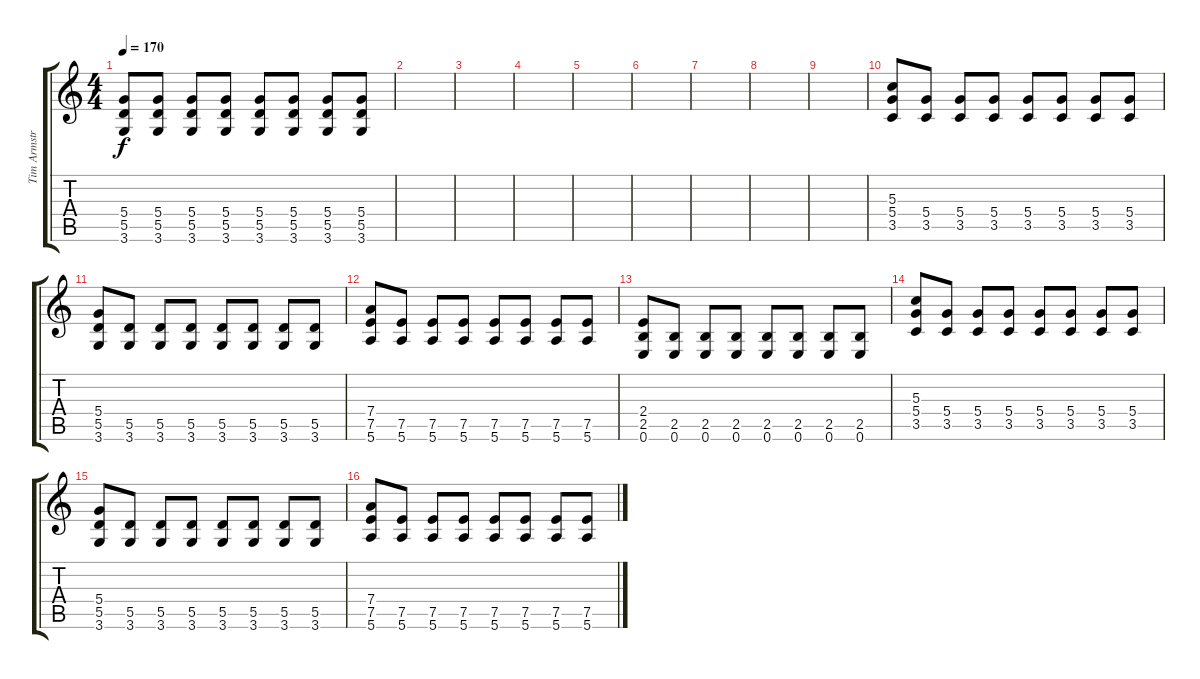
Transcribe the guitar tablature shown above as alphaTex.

\track ("Tim Armstrong" "Tim Armstr") {instrument distortionguitar}
\staff {score tabs}
\tuning (E4 B3 G3 D3 A2 E2) {hide}
\ts (4 4)
\tempo 170
\clef g2
\ks c
(5.4 5.5 3.6).8{dy f} (5.4 5.5 3.6).8 (5.4 5.5 3.6).8 (5.4 5.5 3.6).8 (5.4 5.5 3.6).8 (5.4 5.5 3.6).8 (5.4 5.5 3.6).8 (5.4 5.5 3.6).8 |
|
|
|
|
|
|
|
|
(5.3 5.4 3.5).8{volume 13} (5.4 3.5).8 (5.4 3.5).8 (5.4 3.5).8 (5.4 3.5).8 (5.4 3.5).8 (5.4 3.5).8 (5.4 3.5).8 |
(5.4 5.5 3.6).8 (5.5 3.6).8 (5.5 3.6).8 (5.5 3.6).8 (5.5 3.6).8 (5.5 3.6).8 (5.5 3.6).8 (5.5 3.6).8 |
(7.4 7.5 5.6).8 (7.5 5.6).8 (7.5 5.6).8 (7.5 5.6).8 (7.5 5.6).8 (7.5 5.6).8 (7.5 5.6).8 (7.5 5.6).8 |
(2.4 2.5 0.6).8 (2.5 0.6).8 (2.5 0.6).8 (2.5 0.6).8 (2.5 0.6).8 (2.5 0.6).8 (2.5 0.6).8 (2.5 0.6).8 |
(5.3 5.4 3.5).8 (5.4 3.5).8 (5.4 3.5).8 (5.4 3.5).8 (5.4 3.5).8 (5.4 3.5).8 (5.4 3.5).8 (5.4 3.5).8 |
(5.4 5.5 3.6).8 (5.5 3.6).8 (5.5 3.6).8 (5.5 3.6).8 (5.5 3.6).8 (5.5 3.6).8 (5.5 3.6).8 (5.5 3.6).8 |
(7.4 7.5 5.6).8 (7.5 5.6).8 (7.5 5.6).8 (7.5 5.6).8 (7.5 5.6).8 (7.5 5.6).8 (7.5 5.6).8 (7.5 5.6).8
